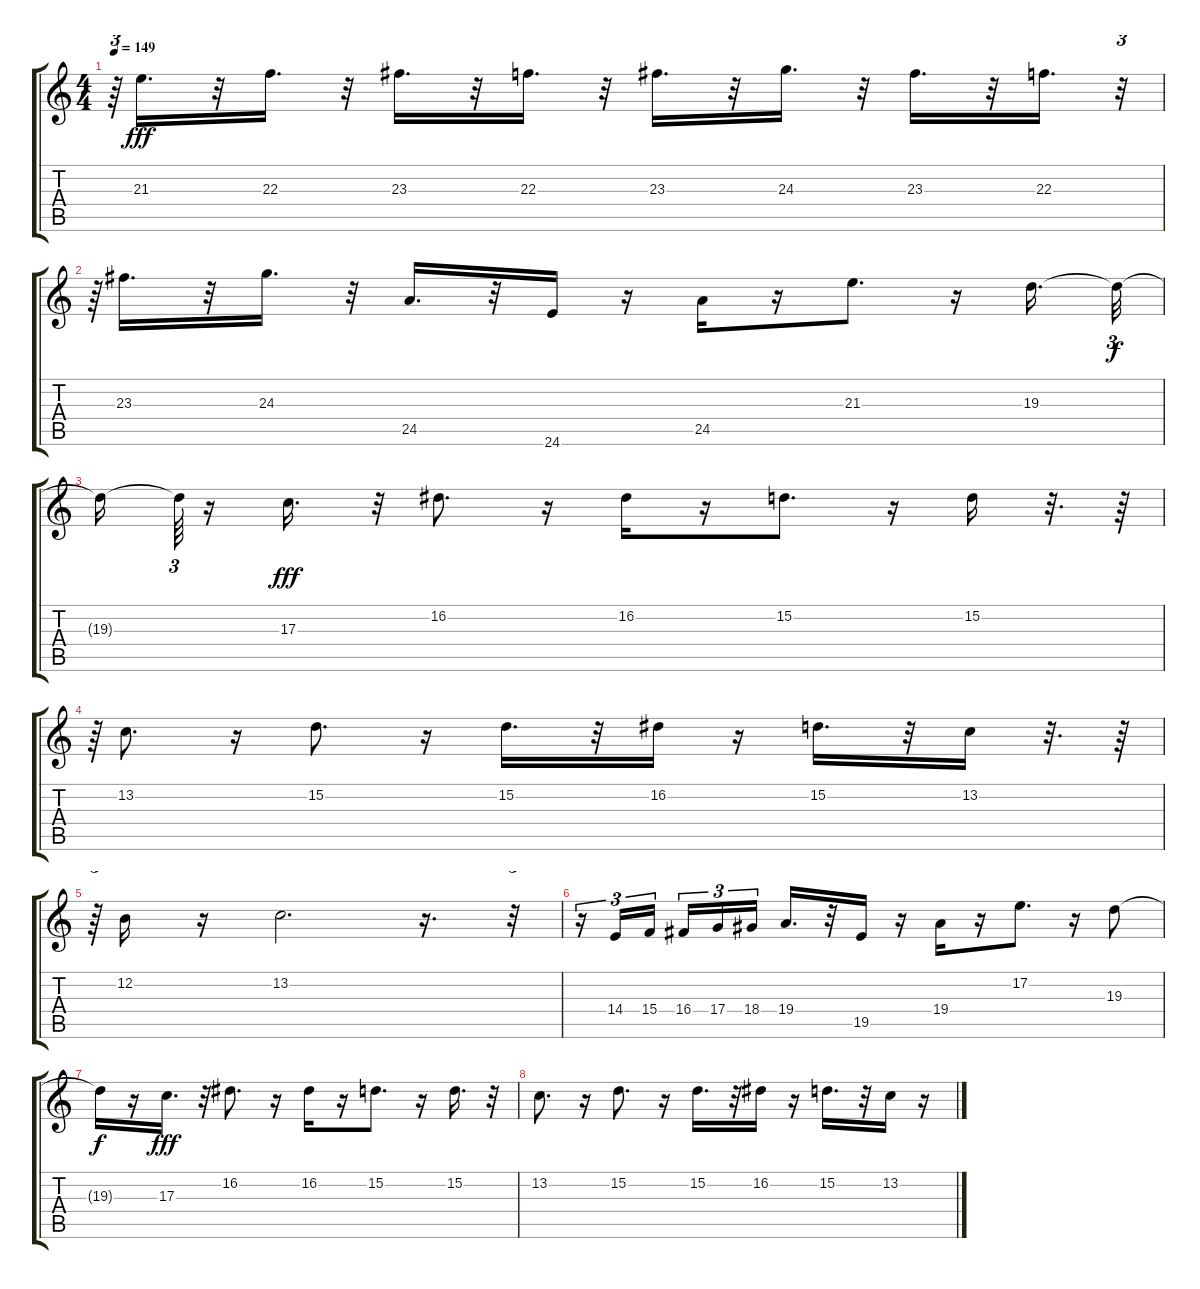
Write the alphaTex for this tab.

\track "" {instrument lead8bassandlead}
\staff {score tabs}
\tuning (E4 B3 G3 D3 A2 E2) {hide}
\ts (4 4)
\tempo 149
\clef g2
\ks c
r.64{tu (3 2) dy fff} 21.3.16{d} r.32 22.3.16{d} r.32 23.3.16{d} r.32 22.3.16{d} r.32 23.3.16{d} r.32 24.3.16{d} r.32 23.3.16{d} r.32 22.3.16{d} r.32{tu (3 2)} |
r.64{tu (3 2)} 23.3.16{d} r.32 24.3.16{d} r.32 24.5.16{d} r.32 24.6.16 r.16 24.5.16 r.16 21.3.8{d} r.16 19.3.16{d} 19.3{t}.32{tu (3 2) dy f} |
19.3{t}.16 19.3{t}.64{tu (3 2)} r.16 17.3.16{d dy fff} r.32 16.2.8{d} r.16 16.2.16 r.16 15.2.8{d} r.16 15.2.16 r.32{d} r.64 |
r.64{tu (3 2)} 13.2.8{d} r.16 15.2.8{d} r.16 15.2.16{d} r.32 16.2.16 r.16 15.2.16{d} r.32 13.2.16 r.32{d} r.64 |
r.64{tu (3 2)} 12.2.16 r.16 13.2.2{d} r.16{d} r.32{tu (3 2)} |
r.16{tu (3 2)} 14.4.16{tu (3 2)} 15.4.16{tu (3 2)} 16.4.16{tu (3 2)} 17.4.16{tu (3 2)} 18.4.16{tu (3 2)} 19.4.16{d} r.32 19.5.16 r.16 19.4.16 r.16 17.2.8{d} r.16 19.3.8 |
19.3{t}.16{dy f} r.16 17.3.16{d dy fff} r.32 16.2.8{d} r.16 16.2.16 r.16 15.2.8{d} r.16 15.2.16{d} r.32 |
13.2.8{d} r.16 15.2.8{d} r.16 15.2.16{d} r.32 16.2.16 r.16 15.2.16{d} r.32 13.2.16 r.16
